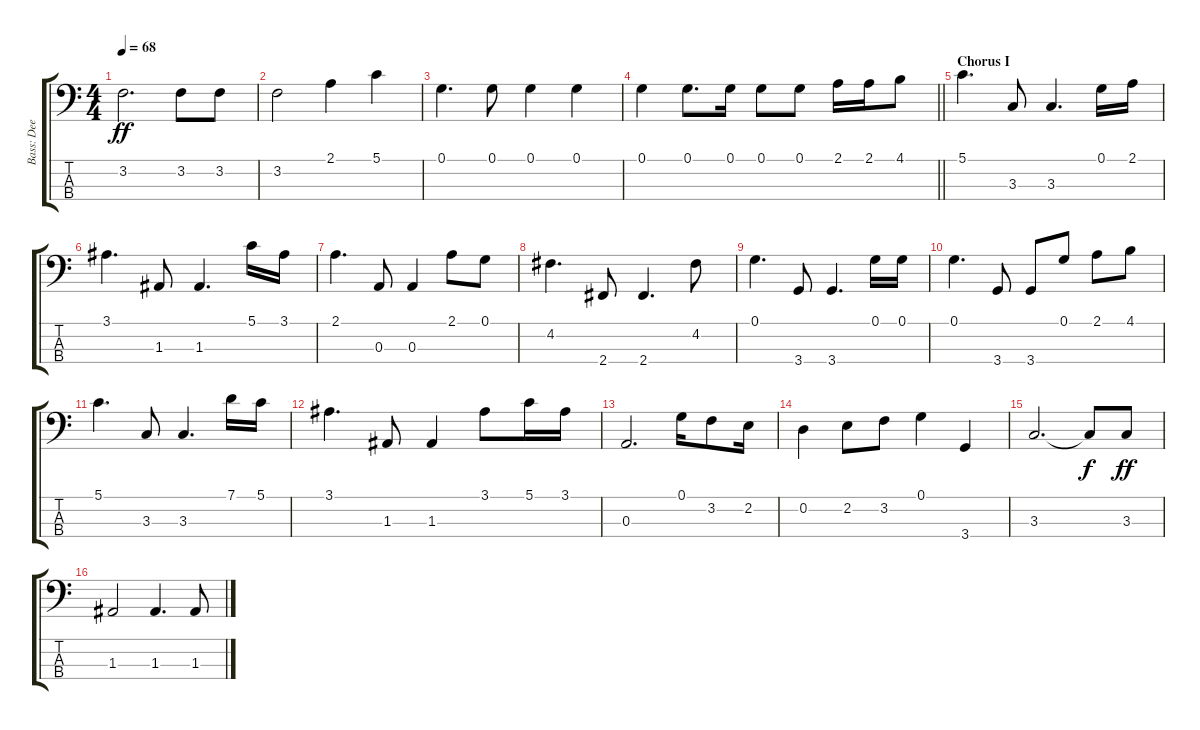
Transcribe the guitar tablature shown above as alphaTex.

\track ("Bass: Dee Murray" "Bass: Dee ") {instrument electricbassfinger}
\staff {score tabs}
\tuning (G2 D2 A1 E1) {hide}
\ts (4 4)
\tempo 68
\clef f4
\ks c
3.2.2{d dy ff} 3.2.8 3.2.8 |
3.2.2 2.1.4 5.1.4 |
0.1.4{d} 0.1.8 0.1.4 0.1.4 |
\barLineRight lightlight
0.1.4 0.1.8{d} 0.1.16 0.1.8 0.1.8 2.1.16 2.1.16 4.1.8 |
\section ("" "Chorus I")
5.1.4{d} 3.3.8 3.3.4{d} 0.1.16 2.1.16 |
3.1.4{d} 1.3.8 1.3.4{d} 5.1.16 3.1.16 |
2.1.4{d} 0.3.8 0.3.4 2.1.8 0.1.8 |
4.2.4{d} 2.4.8 2.4.4{d} 4.2.8 |
0.1.4{d} 3.4.8 3.4.4{d} 0.1.16 0.1.16 |
0.1.4{d} 3.4.8 3.4.8 0.1.8 2.1.8 4.1.8 |
5.1.4{d} 3.3.8 3.3.4{d} 7.1.16 5.1.16 |
3.1.4{d} 1.3.8 1.3.4 3.1.8 5.1.16 3.1.16 |
0.3.2{d} 0.1.16 3.2.8 2.2.16 |
0.2.4 2.2.8 3.2.8 0.1.4 3.4.4 |
3.3.2{d} 3.3{t}.8{dy f} 3.3.8{dy ff} |
1.3.2 1.3.4{d} 1.3.8
